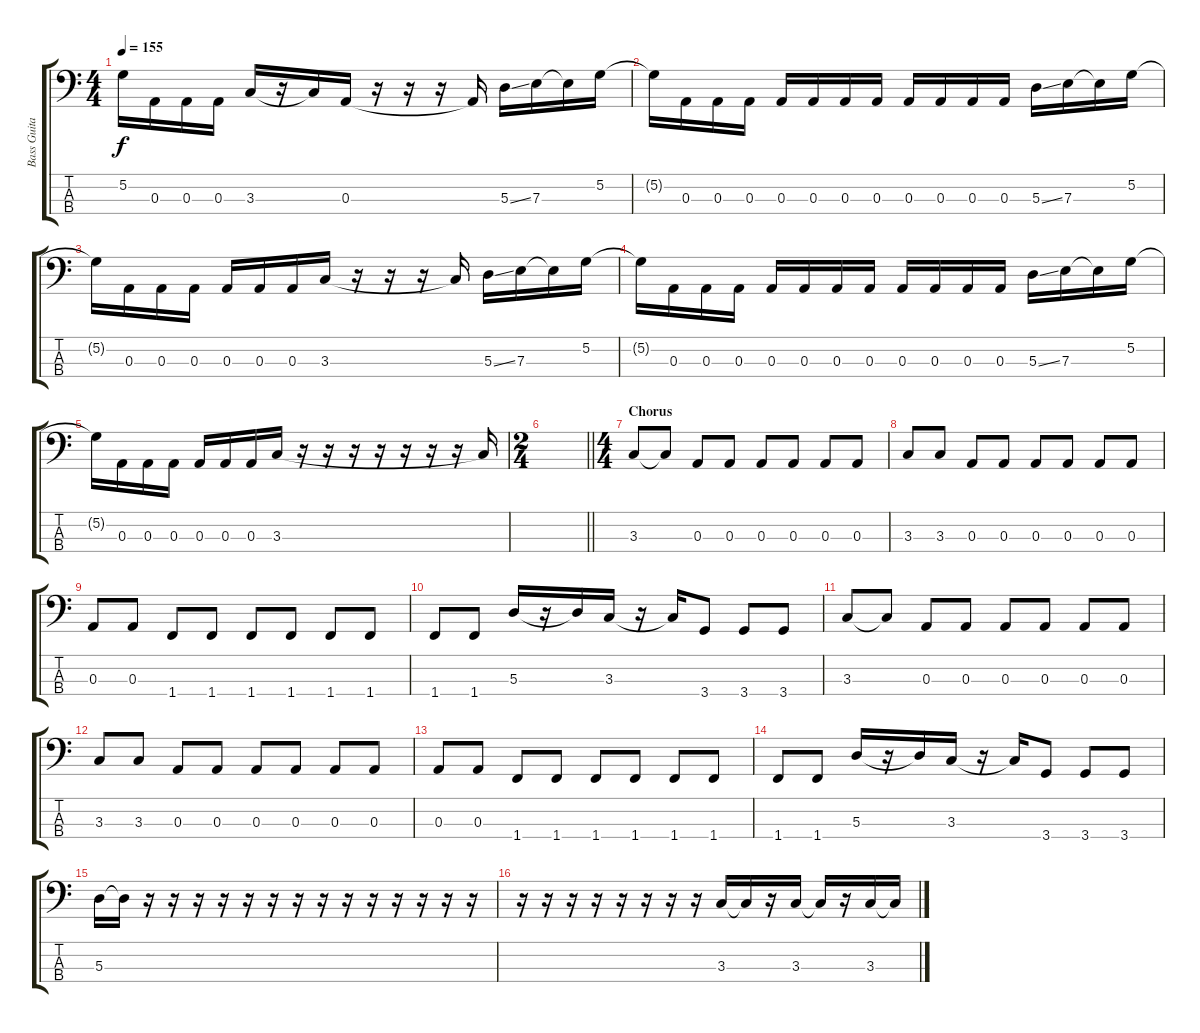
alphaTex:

\track ("Bass Guitar" "Bass Guita") {instrument electricbassfinger}
\staff {score tabs}
\tuning (G2 D2 A1 E1) {hide}
\ts (4 4)
\tempo 155
\clef f4
\ks c
5.2{t}.16{dy f} 0.3.16 0.3.16 0.3.16 3.3.16 r.16 3.3{t}.16 0.3.16 r.16 r.16 r.16 0.3{t}.16 5.3{ss}.16 7.3.16 7.3{t}.16 5.2.16 |
5.2{t}.16 0.3.16 0.3.16 0.3.16 0.3.16 0.3.16 0.3.16 0.3.16 0.3.16 0.3.16 0.3.16 0.3.16 5.3{ss}.16 7.3.16 7.3{t}.16 5.2.16 |
5.2{t}.16 0.3.16 0.3.16 0.3.16 0.3.16 0.3.16 0.3.16 3.3.16 r.16 r.16 r.16 3.3{t}.16 5.3{ss}.16 7.3.16 7.3{t}.16 5.2.16 |
5.2{t}.16 0.3.16 0.3.16 0.3.16 0.3.16 0.3.16 0.3.16 0.3.16 0.3.16 0.3.16 0.3.16 0.3.16 5.3{ss}.16 7.3.16 7.3{t}.16 5.2.16 |
5.2{t}.16 0.3.16 0.3.16 0.3.16 0.3.16 0.3.16 0.3.16 3.3.16 r.16 r.16 r.16 r.16 r.16 r.16 r.16 3.3{t}.16 |
\ts (2 4)
\barLineRight lightlight
|
\ts (4 4)
\section ("" "Chorus")
3.3.8 3.3{t}.8 0.3.8 0.3.8 0.3.8 0.3.8 0.3.8 0.3.8 |
3.3.8 3.3.8 0.3.8 0.3.8 0.3.8 0.3.8 0.3.8 0.3.8 |
0.3.8 0.3.8 1.4.8 1.4.8 1.4.8 1.4.8 1.4.8 1.4.8 |
1.4.8 1.4.8 5.3.16 r.16 5.3{t}.16 3.3.16 r.16 3.3{t}.16 3.4.8 3.4.8 3.4.8 |
3.3.8 3.3{t}.8 0.3.8 0.3.8 0.3.8 0.3.8 0.3.8 0.3.8 |
3.3.8 3.3.8 0.3.8 0.3.8 0.3.8 0.3.8 0.3.8 0.3.8 |
0.3.8 0.3.8 1.4.8 1.4.8 1.4.8 1.4.8 1.4.8 1.4.8 |
1.4.8 1.4.8 5.3.16 r.16 5.3{t}.16 3.3.16 r.16 3.3{t}.16 3.4.8 3.4.8 3.4.8 |
5.3.16 5.3{t}.16 r.16 r.16 r.16 r.16 r.16 r.16 r.16 r.16 r.16 r.16 r.16 r.16 r.16 r.16 |
r.16 r.16 r.16 r.16 r.16 r.16 r.16 r.16 3.3.16 3.3{t}.16 r.16 3.3.16 3.3{t}.16 r.16 3.3.16 3.3{t}.16
